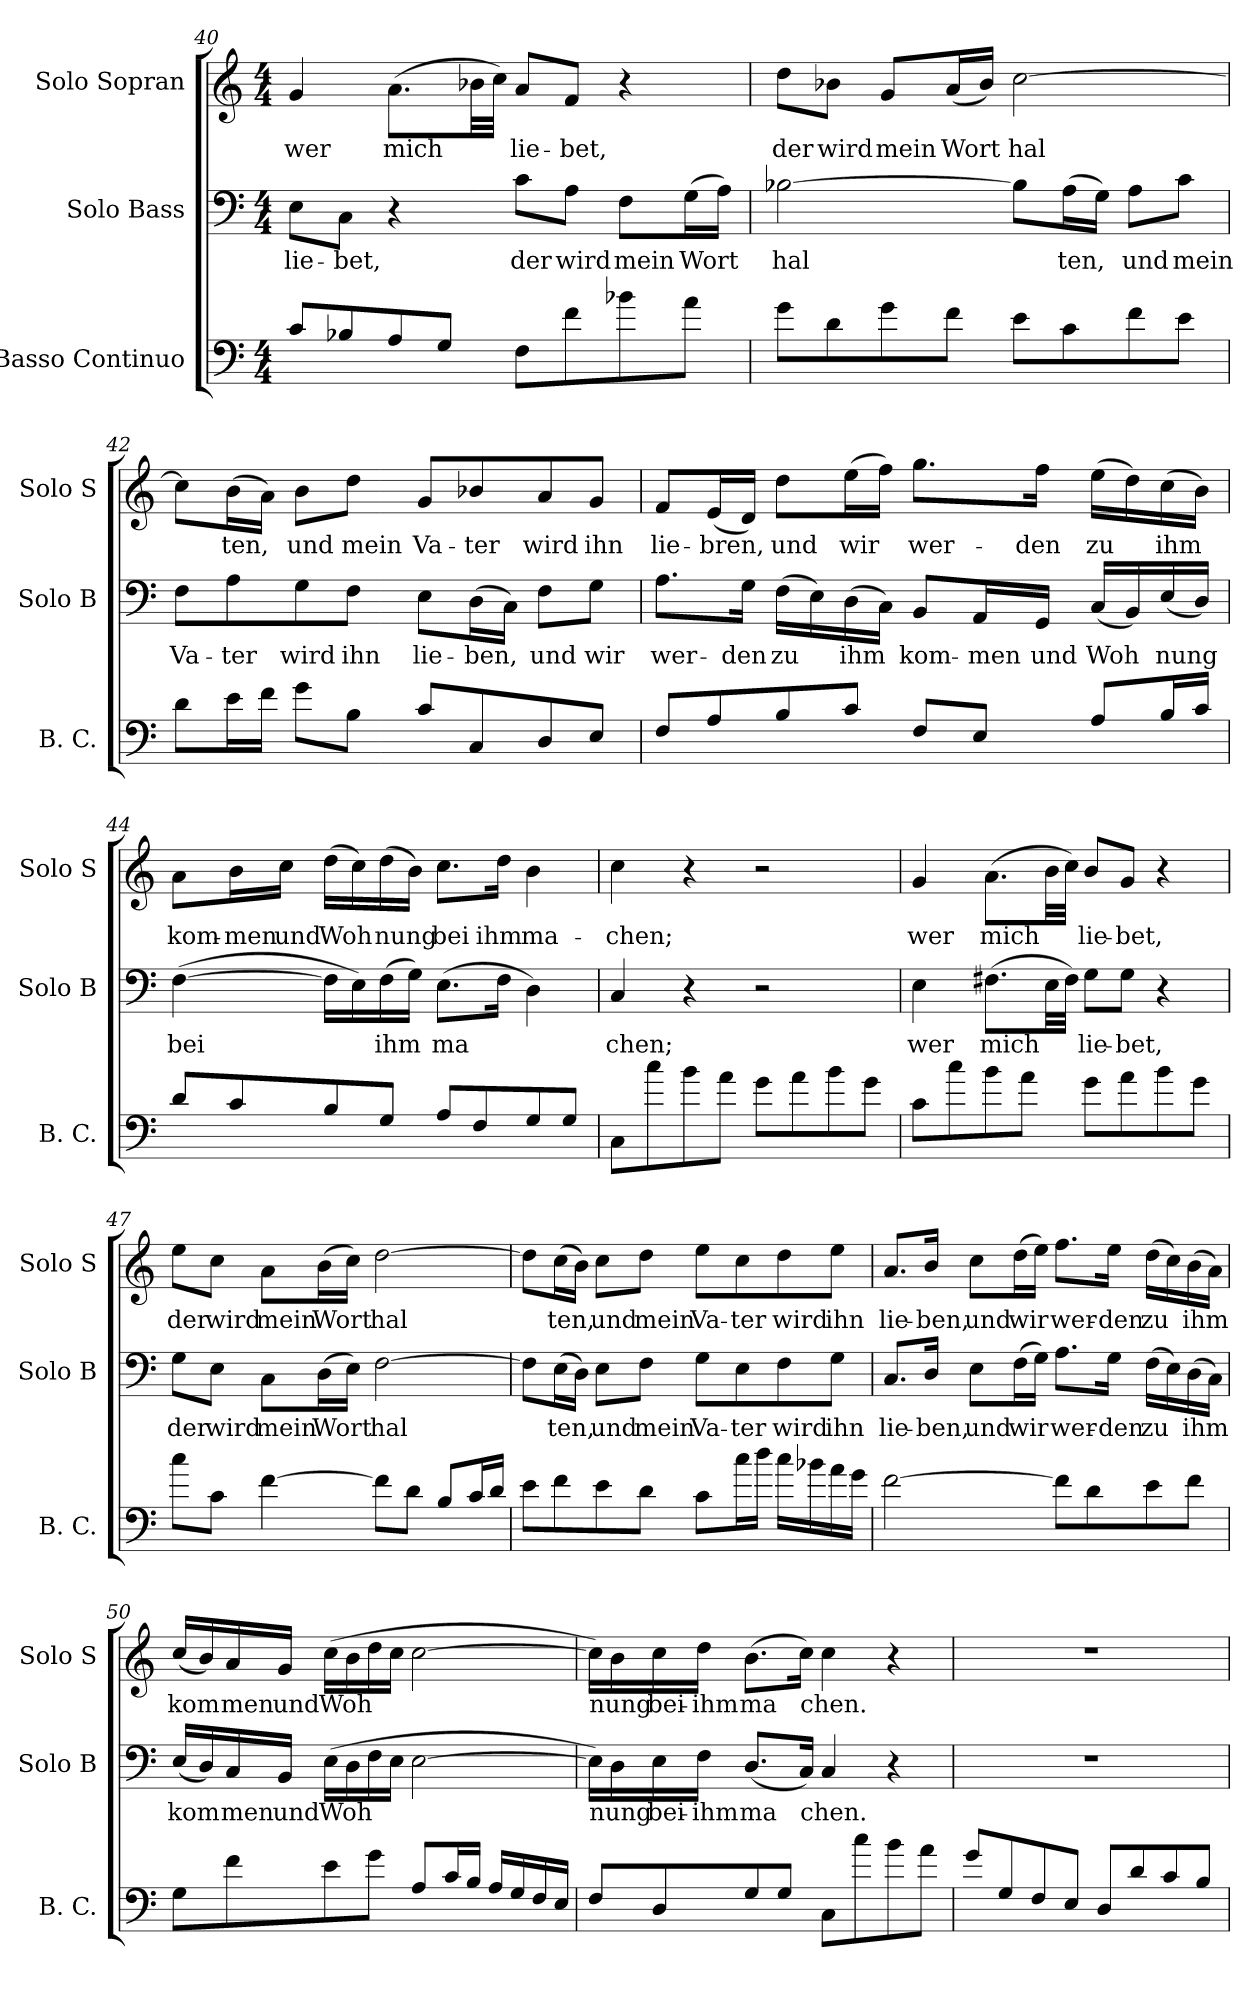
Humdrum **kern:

**kern	**kern	**text	**kern	**text
*part3	*part2	*part2	*part1	*part1
*staff3	*staff2	*staff2	*staff1	*staff1
*I"Basso Continuo	*I"Solo Bass	*	*I"Solo Sopran	*
*I'B. C.	*I'Solo B	*	*I'Solo S	*
!!LO:LB:g=z
*clefF4	*clefF4	*	*clefG2	*
*ITrd7c12	*	*	*	*
*k[]	*k[]	*	*k[]	*
*M4/4	*M4/4	*	*M4/4	*
=40	=40	=40	=40	=40
!	!	!LO:LY:b	!	!LO:LY:b
8C/L	8E\L	lie-	4g/	wer
!	!	!LO:LY:b	!	!
8BB-X/	8C\J	bet,	.	.
!	!	!	!	!LO:LY:b
8AA/	4r	.	(8.a\L	mich
8GG/J	.	.	.	.
.	.	.	32b-X\LL	.
.	.	.	32cc\JJJ)	.
!	!	!LO:LY:b	!	!LO:LY:b
8FF\L	8c\L	der	8a/L	lie-
!	!	!LO:LY:b	!	!LO:LY:b
8F\	8A\J	wird	8f/J	bet,
!	!	!LO:LY:b	!	!
8B-X\	8F\L	mein	4r	.
!	!	!LO:LY:b	!	!
8A\J	(16G\L	Wort	.	.
.	16A\JJ)	.	.	.
=41	=41	=41	=41	=41
!	!	!LO:LY:b	!	!LO:LY:b
8G\L	[2B-X\	hal	8dd\L	der
!	!	!	!	!LO:LY:b
8D\	.	.	8b-X\J	wird
!	!	!	!	!LO:LY:b
8G\	.	.	8g/L	mein
!	!	!	!	!LO:LY:b
8F\J	.	.	(16a/L	Wort
.	.	.	16b-/JJ)	.
!	!	!	!	!LO:LY:b
8E\L	8B-\L]	.	[2cc\	hal
!	!	!LO:LY:b	!	!
8C\	(16A\L	ten,	.	.
.	16G\JJ)	.	.	.
!	!	!LO:LY:b	!	!
8F\	8A\L	und	.	.
!	!	!LO:LY:b	!	!
8E\J	8c\J	mein	.	.
!!LO:PB:g=z
=42	=42	=42	=42	=42
!	!	!LO:LY:b	!	!
8D\L	8F\L	Va-	8cc\L]	.
!	!	!LO:LY:b	!	!LO:LY:b
16E\L	8A\	ter	(16b\L	ten,
16F\JJ	.	.	16a\JJ)	.
!	!	!LO:LY:b	!	!LO:LY:b
8G\L	8G\	wird	8b\L	und
!	!	!LO:LY:b	!	!LO:LY:b
8BB\J	8F\J	ihn	8dd\J	mein
!	!	!LO:LY:b	!	!LO:LY:b
8C/L	8E\L	lie-	8g/L	Va-
!	!	!LO:LY:b	!	!LO:LY:b
8CC/	(16D\L	ben,	8b-X/	ter
.	16C\JJ)	.	.	.
!	!	!LO:LY:b	!	!LO:LY:b
8DD/	8F\L	und	8a/	wird
!	!	!LO:LY:b	!	!LO:LY:b
8EE/J	8G\J	wir	8g/J	ihn
!!LO:LB:g=z
=43	=43	=43	=43	=43
!	!	!LO:LY:b	!	!LO:LY:b
8FF/L	8.A\L	wer-	8f/L	lie-
!	!	!	!	!LO:LY:b
8AA/	.	.	(16e/L	bren,
!	!	!LO:LY:b	!	!
.	16G\Jk	den	16d/JJ)	.
!	!	!LO:LY:b	!	!LO:LY:b
8BB/	(16F\LL	zu	8dd\L	und
.	16E\)	.	.	.
!	!	!LO:LY:b	!	!LO:LY:b
8C/J	(16D\	ihm	(16ee\L	wir
.	16C\JJ)	.	16ff\JJ)	.
!	!	!LO:LY:b	!	!LO:LY:b
8FF/L	8BB/L	kom-	8.gg\L	wer-
!	!	!LO:LY:b	!	!
8EE/J	16AA/L	men	.	.
!	!	!LO:LY:b	!	!LO:LY:b
.	16GG/JJ	und	16ff\Jk	den
!	!	!LO:LY:b	!	!LO:LY:b
8AA/L	(16C/LL	Woh	(16ee\LL	zu
.	16BB/)	.	16dd\)	.
!	!	!LO:LY:b	!	!LO:LY:b
16BB/L	(16E/	nung	(16cc\	ihm
16C/JJ	16D/JJ)	.	16b\JJ)	.
=44	=44	=44	=44	=44
!	!	!LO:LY:b	!	!LO:LY:b
8D/L	([4F\	bei	8a\L	kom-
!	!	!	!	!LO:LY:b
8C/	.	.	16b\L	men
!	!	!	!	!LO:LY:b
.	.	.	16cc\JJ	und
!	!	!	!	!LO:LY:b
8BB/	16F\LL]	.	(16dd\LL	Woh
.	16E\)	.	16cc\)	.
!	!	!LO:LY:b	!	!LO:LY:b
8GG/J	(16F\	ihm	(16dd\	nung
.	16G\JJ)	.	16b\JJ)	.
!	!	!LO:LY:b	!	!LO:LY:b
8AA/L	(8.E\L	ma	8.cc\L	bei
8FF/	.	.	.	.
!	!	!	!	!LO:LY:b
.	16F\Jk	.	16dd\Jk	ihm
!	!	!	!	!LO:LY:b
8GG/	4D\)	.	4b\	ma-
8GG/J	.	.	.	.
!!LO:LB:g=z
=45	=45	=45	=45	=45
!	!	!LO:LY:b	!	!LO:LY:b
8CC\L	4C/	chen;	4cc\	chen;
8c\	.	.	.	.
8B\	4r	.	4r	.
8A\J	.	.	.	.
8G\L	2r	.	2r	.
8A\	.	.	.	.
8B\	.	.	.	.
8G\J	.	.	.	.
!!LO:LB:g=z
=46	=46	=46	=46	=46
!	!	!LO:LY:b	!	!LO:LY:b
8C\L	4E\	wer	4g/	wer
8c\	.	.	.	.
!	!	!LO:LY:b	!	!LO:LY:b
8B\	(8.F#X\L	mich	(8.a\L	mich
8A\J	.	.	.	.
.	32E\LL	.	32b\LL	.
.	32F#\JJJ)	.	32cc\JJJ)	.
!	!	!LO:LY:b	!	!LO:LY:b
8G\L	8G\L	lie-	8b/L	lie-
!	!	!LO:LY:b	!	!LO:LY:b
8A\	8G\J	bet,	8g/J	bet,
8B\	4r	.	4r	.
8G\J	.	.	.	.
=47	=47	=47	=47	=47
!	!	!LO:LY:b	!	!LO:LY:b
8c\L	8G\L	der	8ee\L	der
!	!	!LO:LY:b	!	!LO:LY:b
8C\J	8E\J	wird	8cc\J	wird
!	!	!LO:LY:b	!	!LO:LY:b
[4F\	8C\L	mein	8a\L	mein
!	!	!LO:LY:b	!	!LO:LY:b
.	(16D\L	Wort	(16b\L	Wort
.	16E\JJ)	.	16cc\JJ)	.
!	!	!LO:LY:b	!	!LO:LY:b
8F\L]	[2F\	hal	[2dd\	hal
8D\J	.	.	.	.
8BB/L	.	.	.	.
16C/L	.	.	.	.
16D/JJ	.	.	.	.
!!LO:LB:g=z
=48	=48	=48	=48	=48
8E\L	8F\L]	.	8dd\L]	.
!	!	!LO:LY:b	!	!LO:LY:b
8F\	(16E\L	ten,	(16cc\L	ten,
.	16D\JJ)	.	16b\JJ)	.
!	!	!LO:LY:b	!	!LO:LY:b
8E\	8E\L	und	8cc\L	und
!	!	!LO:LY:b	!	!LO:LY:b
8D\J	8F\J	mein	8dd\J	mein
!	!	!LO:LY:b	!	!LO:LY:b
8C\L	8G\L	Va-	8ee\L	Va-
!	!	!LO:LY:b	!	!LO:LY:b
16c\L	8E\	ter	8cc\	ter
16d\JJ	.	.	.	.
!	!	!LO:LY:b	!	!LO:LY:b
16c\LL	8F\	wird	8dd\	wird
16B-X\	.	.	.	.
!	!	!LO:LY:b	!	!LO:LY:b
16A\	8G\J	ihn	8ee\J	ihn
16G\JJ	.	.	.	.
!!LO:PB:g=z
=49	=49	=49	=49	=49
!	!	!LO:LY:b	!	!LO:LY:b
[2F\	8.C/L	lie-	8.a/L	lie-
!	!	!LO:LY:b	!	!LO:LY:b
.	16D/Jk	ben,	16b/Jk	ben,
!	!	!LO:LY:b	!	!LO:LY:b
.	8E\L	und	8cc\L	und
!	!	!LO:LY:b	!	!LO:LY:b
.	(16F\L	wir	(16dd\L	wir
.	16G\JJ)	.	16ee\JJ)	.
!	!	!LO:LY:b	!	!LO:LY:b
8F\L]	8.A\L	wer-	8.ff\L	wer-
8D\	.	.	.	.
!	!	!LO:LY:b	!	!LO:LY:b
.	16G\Jk	den	16ee\Jk	den
!	!	!LO:LY:b	!	!LO:LY:b
8E\	(16F\LL	zu	(16dd\LL	zu
.	16E\)	.	16cc\)	.
!	!	!LO:LY:b	!	!LO:LY:b
8F\J	(16D\	ihm	(16b\	ihm
.	16C\JJ)	.	16a\JJ)	.
=50	=50	=50	=50	=50
!	!	!LO:LY:b	!	!LO:LY:b
8GG\L	(16E/LL	kom	(16cc/LL	kom
.	16D/)	.	16b/)	.
!	!	!LO:LY:b	!	!LO:LY:b
8F\	16C/	men	16a/	men
!	!	!LO:LY:b	!	!LO:LY:b
.	16BB/JJ	und	16g/JJ	und
!	!	!LO:LY:b	!	!LO:LY:b
8E\	(16E\LL	Woh	(16cc\LL	Woh
.	16D\	.	16b\	.
8G\J	16F\	.	16dd\	.
.	16E\JJ	.	16cc\JJ	.
8AA/L	[2E\	.	[2cc\	.
16C/L	.	.	.	.
16BB/JJ	.	.	.	.
16AA/LL	.	.	.	.
16GG/	.	.	.	.
16FF/	.	.	.	.
16EE/JJ	.	.	.	.
!!LO:LB:g=z
=51	=51	=51	=51	=51
8FF/L	16E\LL])	.	16cc\LL])	.
!	!	!LO:LY:b	!	!LO:LY:b
.	16D\	nung	16b\	nung
!	!	!LO:LY:b	!	!LO:LY:b
8DD/	16E\	bei-	16cc\	bei-
!	!	!LO:LY:b	!	!LO:LY:b
.	16F\JJ	ihm	16dd\JJ	ihm
!	!	!LO:LY:b	!	!LO:LY:b
8GG/	(8.D/L	ma	(8.b\L	ma
8GG/J	.	.	.	.
.	16C/Jk)	.	16cc\Jk)	.
!	!	!LO:LY:b	!	!LO:LY:b
8CC\L	4C/	chen.	4cc\	chen.
8c\	.	.	.	.
8B\	4r	.	4r	.
8A\J	.	.	.	.
!!LO:LB:g=z
=52	=52	=52	=52	=52
8G/L	1r	.	1r	.
8GG/	.	.	.	.
8FF/	.	.	.	.
8EE/J	.	.	.	.
8DD/L	.	.	.	.
8D/	.	.	.	.
8C/	.	.	.	.
8BB/J	.	.	.	.
=	=	=	=	=
*-	*-	*-	*-	*-
